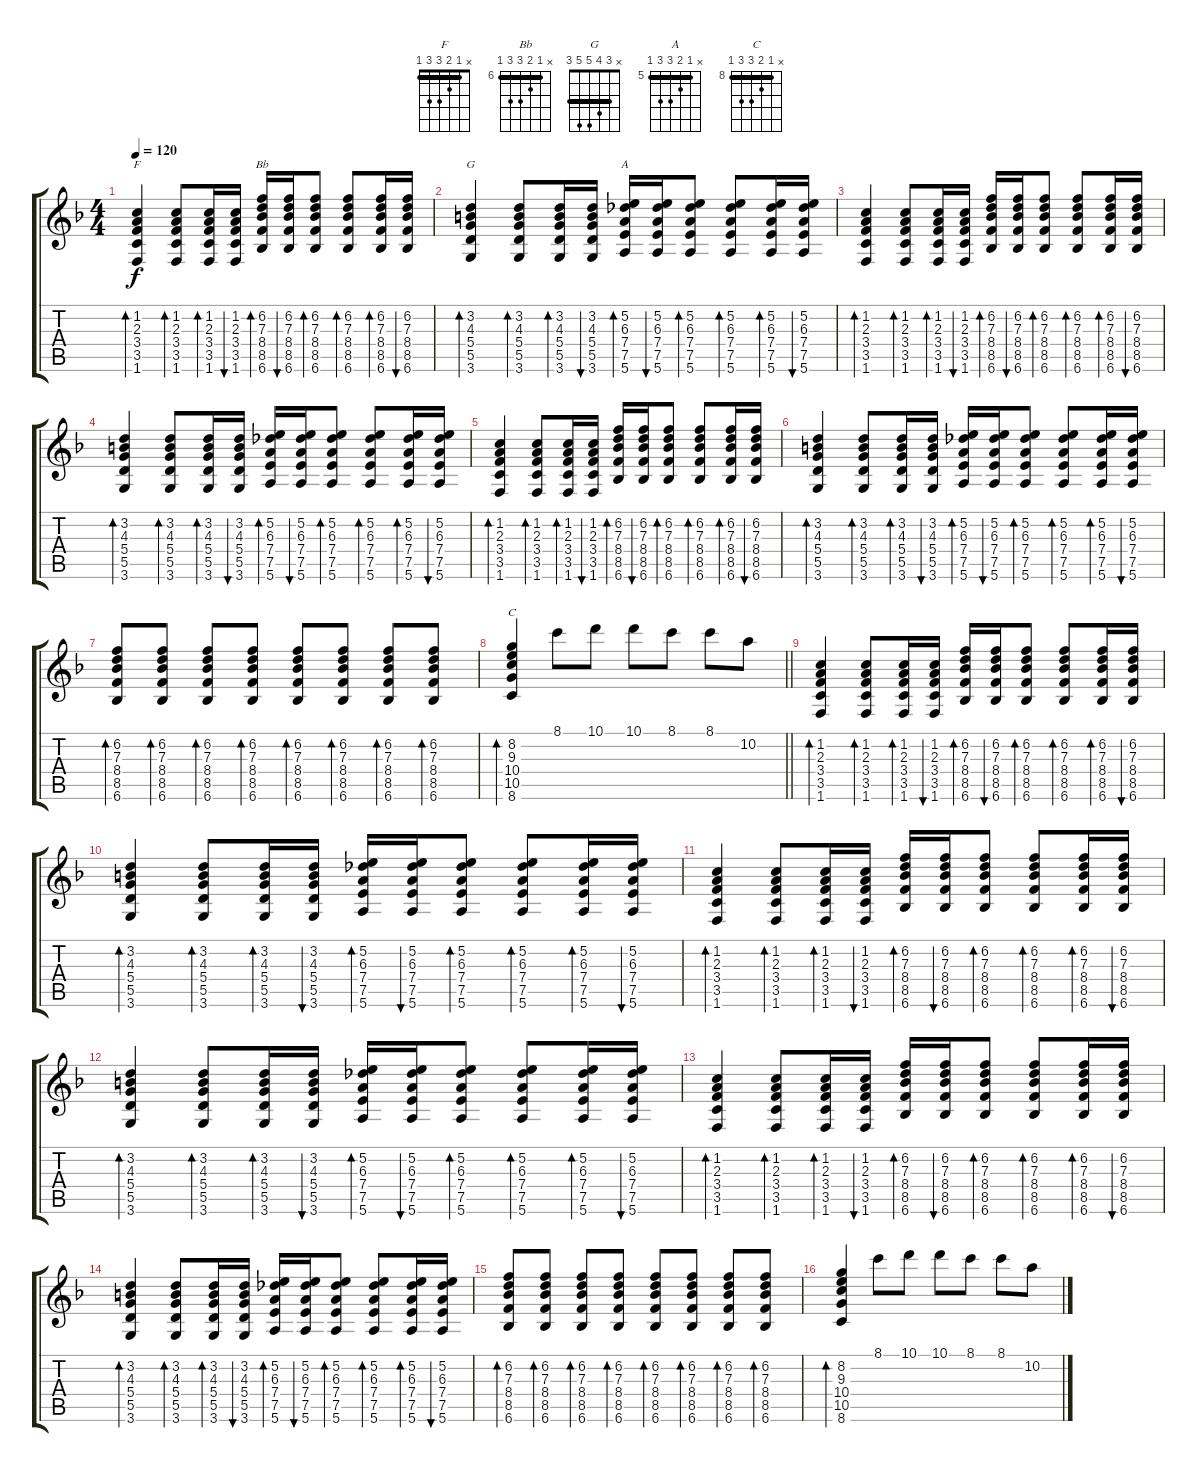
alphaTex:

\track "" {instrument distortionguitar}
\staff {score tabs}
\tuning (E4 B3 G3 D3 A2 E2) {hide}
\chord ("F" x 1 2 3 3 1) {barre 1}
\chord ("Bb" x 6 7 8 8 6) {firstfret 6 barre 6}
\chord ("G" x 3 4 5 5 3) {barre 3}
\chord ("A" x 5 6 7 7 5) {firstfret 5 barre 5}
\chord ("C" x 8 9 10 10 8) {firstfret 8 barre 8}
\ts (4 4)
\tempo 120
\clef g2
\ks f
(1.2 2.3 3.4 3.5 1.6).4{bd 30 ch "F" dy f} (1.2 2.3 3.4 3.5 1.6).8{bd 30} (1.2 2.3 3.4 3.5 1.6).16{bd 30} (1.2 2.3 3.4 3.5 1.6).16{bu 30} (6.2 7.3 8.4 8.5 6.6).16{bd 30 ch "Bb"} (6.2 7.3 8.4 8.5 6.6).16{bu 30} (6.2 7.3 8.4 8.5 6.6).8{bd 30} (6.2 7.3 8.4 8.5 6.6).8{bd 30} (6.2 7.3 8.4 8.5 6.6).16{bd 30} (6.2 7.3 8.4 8.5 6.6).16{bu 30} |
(3.2 4.3 5.4 5.5 3.6).4{bd 30 ch "G"} (3.2 4.3 5.4 5.5 3.6).8{bd 30} (3.2 4.3 5.4 5.5 3.6).16{bd 30} (3.2 4.3 5.4 5.5 3.6).16{bu 30} (5.2 6.3 7.4 7.5 5.6).16{bd 30 ch "A"} (5.2 6.3 7.4 7.5 5.6).16{bu 30} (5.2 6.3 7.4 7.5 5.6).8{bd 30} (5.2 6.3 7.4 7.5 5.6).8{bd 30} (5.2 6.3 7.4 7.5 5.6).16{bd 30} (5.2 6.3 7.4 7.5 5.6).16{bu 30} |
(1.2 2.3 3.4 3.5 1.6).4{bd 30} (1.2 2.3 3.4 3.5 1.6).8{bd 30} (1.2 2.3 3.4 3.5 1.6).16{bd 30} (1.2 2.3 3.4 3.5 1.6).16{bu 30} (6.2 7.3 8.4 8.5 6.6).16{bd 30} (6.2 7.3 8.4 8.5 6.6).16{bu 30} (6.2 7.3 8.4 8.5 6.6).8{bd 30} (6.2 7.3 8.4 8.5 6.6).8{bd 30} (6.2 7.3 8.4 8.5 6.6).16{bd 30} (6.2 7.3 8.4 8.5 6.6).16{bu 30} |
(3.2 4.3 5.4 5.5 3.6).4{bd 30} (3.2 4.3 5.4 5.5 3.6).8{bd 30} (3.2 4.3 5.4 5.5 3.6).16{bd 30} (3.2 4.3 5.4 5.5 3.6).16{bu 30} (5.2 6.3 7.4 7.5 5.6).16{bd 30} (5.2 6.3 7.4 7.5 5.6).16{bu 30} (5.2 6.3 7.4 7.5 5.6).8{bd 30} (5.2 6.3 7.4 7.5 5.6).8{bd 30} (5.2 6.3 7.4 7.5 5.6).16{bd 30} (5.2 6.3 7.4 7.5 5.6).16{bu 30} |
(1.2 2.3 3.4 3.5 1.6).4{bd 30} (1.2 2.3 3.4 3.5 1.6).8{bd 30} (1.2 2.3 3.4 3.5 1.6).16{bd 30} (1.2 2.3 3.4 3.5 1.6).16{bu 30} (6.2 7.3 8.4 8.5 6.6).16{bd 30} (6.2 7.3 8.4 8.5 6.6).16{bu 30} (6.2 7.3 8.4 8.5 6.6).8{bd 30} (6.2 7.3 8.4 8.5 6.6).8{bd 30} (6.2 7.3 8.4 8.5 6.6).16{bd 30} (6.2 7.3 8.4 8.5 6.6).16{bu 30} |
(3.2 4.3 5.4 5.5 3.6).4{bd 30} (3.2 4.3 5.4 5.5 3.6).8{bd 30} (3.2 4.3 5.4 5.5 3.6).16{bd 30} (3.2 4.3 5.4 5.5 3.6).16{bu 30} (5.2 6.3 7.4 7.5 5.6).16{bd 30} (5.2 6.3 7.4 7.5 5.6).16{bu 30} (5.2 6.3 7.4 7.5 5.6).8{bd 30} (5.2 6.3 7.4 7.5 5.6).8{bd 30} (5.2 6.3 7.4 7.5 5.6).16{bd 30} (5.2 6.3 7.4 7.5 5.6).16{bu 30} |
(6.2 7.3 8.4 8.5 6.6).8{bd 30} (6.2 7.3 8.4 8.5 6.6).8{bd 30} (6.2 7.3 8.4 8.5 6.6).8{bd 30} (6.2 7.3 8.4 8.5 6.6).8{bd 30} (6.2 7.3 8.4 8.5 6.6).8{bd 30} (6.2 7.3 8.4 8.5 6.6).8{bd 30} (6.2 7.3 8.4 8.5 6.6).8{bd 30} (6.2 7.3 8.4 8.5 6.6).8{bd 30} |
\barLineRight lightlight
(8.2 9.3 10.4 10.5 8.6).4{bd 30 ch "C"} 8.1.8 10.1.8 10.1.8 8.1.8 8.1.8 10.2.8 |
(1.2 2.3 3.4 3.5 1.6).4{bd 30} (1.2 2.3 3.4 3.5 1.6).8{bd 30} (1.2 2.3 3.4 3.5 1.6).16{bd 30} (1.2 2.3 3.4 3.5 1.6).16{bu 30} (6.2 7.3 8.4 8.5 6.6).16{bd 30} (6.2 7.3 8.4 8.5 6.6).16{bu 30} (6.2 7.3 8.4 8.5 6.6).8{bd 30} (6.2 7.3 8.4 8.5 6.6).8{bd 30} (6.2 7.3 8.4 8.5 6.6).16{bd 30} (6.2 7.3 8.4 8.5 6.6).16{bu 30} |
(3.2 4.3 5.4 5.5 3.6).4{bd 30} (3.2 4.3 5.4 5.5 3.6).8{bd 30} (3.2 4.3 5.4 5.5 3.6).16{bd 30} (3.2 4.3 5.4 5.5 3.6).16{bu 30} (5.2 6.3 7.4 7.5 5.6).16{bd 30} (5.2 6.3 7.4 7.5 5.6).16{bu 30} (5.2 6.3 7.4 7.5 5.6).8{bd 30} (5.2 6.3 7.4 7.5 5.6).8{bd 30} (5.2 6.3 7.4 7.5 5.6).16{bd 30} (5.2 6.3 7.4 7.5 5.6).16{bu 30} |
(1.2 2.3 3.4 3.5 1.6).4{bd 30} (1.2 2.3 3.4 3.5 1.6).8{bd 30} (1.2 2.3 3.4 3.5 1.6).16{bd 30} (1.2 2.3 3.4 3.5 1.6).16{bu 30} (6.2 7.3 8.4 8.5 6.6).16{bd 30} (6.2 7.3 8.4 8.5 6.6).16{bu 30} (6.2 7.3 8.4 8.5 6.6).8{bd 30} (6.2 7.3 8.4 8.5 6.6).8{bd 30} (6.2 7.3 8.4 8.5 6.6).16{bd 30} (6.2 7.3 8.4 8.5 6.6).16{bu 30} |
(3.2 4.3 5.4 5.5 3.6).4{bd 30} (3.2 4.3 5.4 5.5 3.6).8{bd 30} (3.2 4.3 5.4 5.5 3.6).16{bd 30} (3.2 4.3 5.4 5.5 3.6).16{bu 30} (5.2 6.3 7.4 7.5 5.6).16{bd 30} (5.2 6.3 7.4 7.5 5.6).16{bu 30} (5.2 6.3 7.4 7.5 5.6).8{bd 30} (5.2 6.3 7.4 7.5 5.6).8{bd 30} (5.2 6.3 7.4 7.5 5.6).16{bd 30} (5.2 6.3 7.4 7.5 5.6).16{bu 30} |
(1.2 2.3 3.4 3.5 1.6).4{bd 30} (1.2 2.3 3.4 3.5 1.6).8{bd 30} (1.2 2.3 3.4 3.5 1.6).16{bd 30} (1.2 2.3 3.4 3.5 1.6).16{bu 30} (6.2 7.3 8.4 8.5 6.6).16{bd 30} (6.2 7.3 8.4 8.5 6.6).16{bu 30} (6.2 7.3 8.4 8.5 6.6).8{bd 30} (6.2 7.3 8.4 8.5 6.6).8{bd 30} (6.2 7.3 8.4 8.5 6.6).16{bd 30} (6.2 7.3 8.4 8.5 6.6).16{bu 30} |
(3.2 4.3 5.4 5.5 3.6).4{bd 30} (3.2 4.3 5.4 5.5 3.6).8{bd 30} (3.2 4.3 5.4 5.5 3.6).16{bd 30} (3.2 4.3 5.4 5.5 3.6).16{bu 30} (5.2 6.3 7.4 7.5 5.6).16{bd 30} (5.2 6.3 7.4 7.5 5.6).16{bu 30} (5.2 6.3 7.4 7.5 5.6).8{bd 30} (5.2 6.3 7.4 7.5 5.6).8{bd 30} (5.2 6.3 7.4 7.5 5.6).16{bd 30} (5.2 6.3 7.4 7.5 5.6).16{bu 30} |
(6.2 7.3 8.4 8.5 6.6).8{bd 30} (6.2 7.3 8.4 8.5 6.6).8{bd 30} (6.2 7.3 8.4 8.5 6.6).8{bd 30} (6.2 7.3 8.4 8.5 6.6).8{bd 30} (6.2 7.3 8.4 8.5 6.6).8{bd 30} (6.2 7.3 8.4 8.5 6.6).8{bd 30} (6.2 7.3 8.4 8.5 6.6).8{bd 30} (6.2 7.3 8.4 8.5 6.6).8{bd 30} |
(8.2 9.3 10.4 10.5 8.6).4{bd 30} 8.1.8 10.1.8 10.1.8 8.1.8 8.1.8 10.2.8
